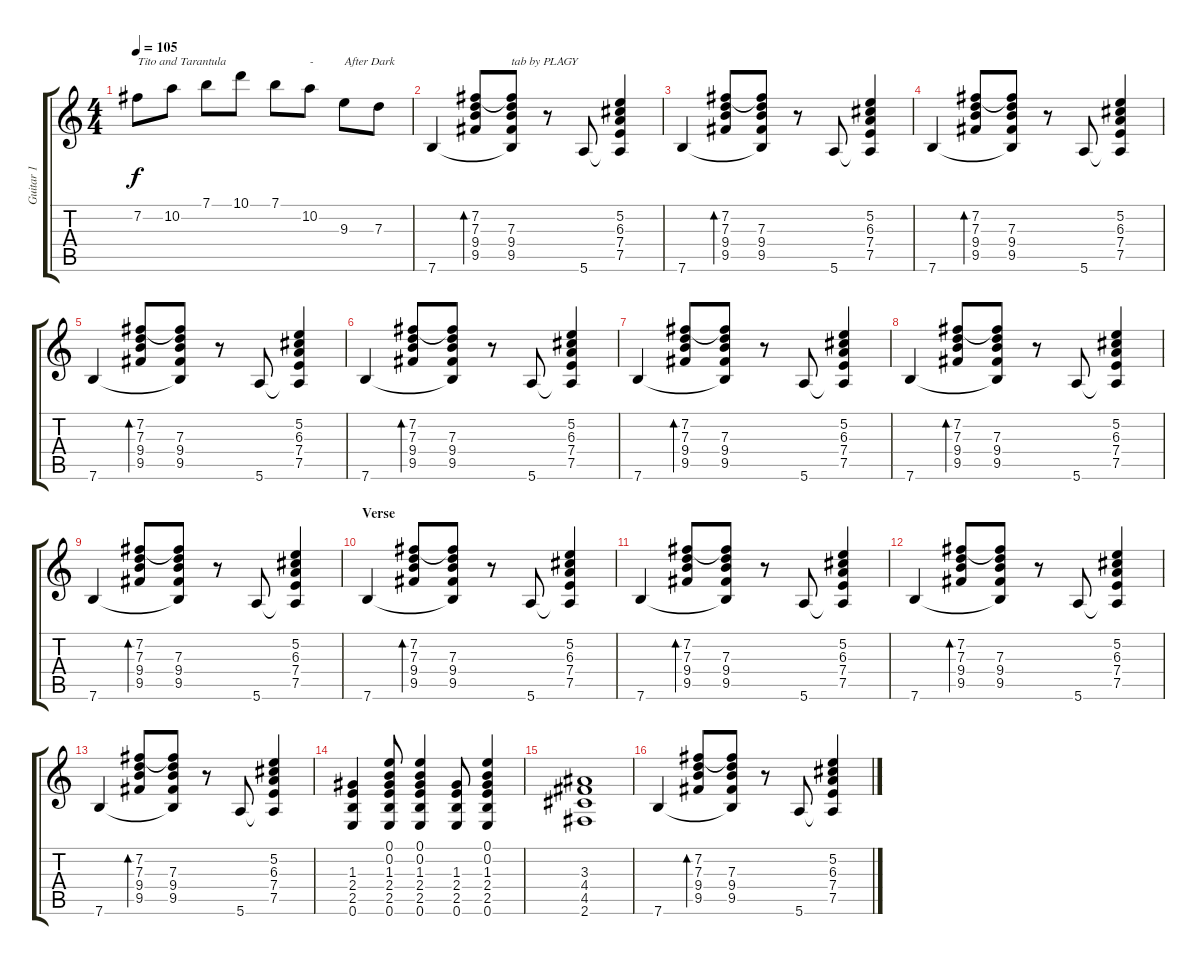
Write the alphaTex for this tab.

\track ("Guitar 1" "Guitar 1") {instrument acousticguitarsteel}
\staff {score tabs}
\tuning (E4 B3 G3 D3 A2 E2) {hide}
\ts (4 4)
\tempo 105
\clef g2
\ks c
7.2.8{txt "Tito and Tarantula" dy f instrument acousticguitarsteel} 10.2.8 7.1.8 10.1.8 7.1.8 10.2.8{txt "-"} 9.3.8{txt "After Dark"} 7.3.8 |
7.6.4 (7.2 7.3 9.4 9.5).8{bd 480} (7.2{t} 7.3 9.4 9.5 7.6{t}).8{txt "tab by PLAGY"} r.8 5.6.8 (5.2 6.3 7.4 7.5 5.6{t}).4 |
7.6.4 (7.2 7.3 9.4 9.5).8{bd 480} (7.2{t} 7.3 9.4 9.5 7.6{t}).8 r.8 5.6.8 (5.2 6.3 7.4 7.5 5.6{t}).4 |
7.6.4 (7.2 7.3 9.4 9.5).8{bd 480} (7.2{t} 7.3 9.4 9.5 7.6{t}).8 r.8 5.6.8 (5.2 6.3 7.4 7.5 5.6{t}).4 |
7.6.4 (7.2 7.3 9.4 9.5).8{bd 480} (7.2{t} 7.3 9.4 9.5 7.6{t}).8 r.8 5.6.8 (5.2 6.3 7.4 7.5 5.6{t}).4 |
7.6.4 (7.2 7.3 9.4 9.5).8{bd 480} (7.2{t} 7.3 9.4 9.5 7.6{t}).8 r.8 5.6.8 (5.2 6.3 7.4 7.5 5.6{t}).4 |
7.6.4 (7.2 7.3 9.4 9.5).8{bd 480} (7.2{t} 7.3 9.4 9.5 7.6{t}).8 r.8 5.6.8 (5.2 6.3 7.4 7.5 5.6{t}).4 |
7.6.4 (7.2 7.3 9.4 9.5).8{bd 480} (7.2{t} 7.3 9.4 9.5 7.6{t}).8 r.8 5.6.8 (5.2 6.3 7.4 7.5 5.6{t}).4 |
7.6.4 (7.2 7.3 9.4 9.5).8{bd 480} (7.2{t} 7.3 9.4 9.5 7.6{t}).8 r.8 5.6.8 (5.2 6.3 7.4 7.5 5.6{t}).4 |
\section ("" "Verse")
7.6.4 (7.2 7.3 9.4 9.5).8{bd 480} (7.2{t} 7.3 9.4 9.5 7.6{t}).8 r.8 5.6.8 (5.2 6.3 7.4 7.5 5.6{t}).4 |
7.6.4 (7.2 7.3 9.4 9.5).8{bd 480} (7.2{t} 7.3 9.4 9.5 7.6{t}).8 r.8 5.6.8 (5.2 6.3 7.4 7.5 5.6{t}).4 |
7.6.4 (7.2 7.3 9.4 9.5).8{bd 480} (7.2{t} 7.3 9.4 9.5 7.6{t}).8 r.8 5.6.8 (5.2 6.3 7.4 7.5 5.6{t}).4 |
7.6.4 (7.2 7.3 9.4 9.5).8{bd 480} (7.2{t} 7.3 9.4 9.5 7.6{t}).8 r.8 5.6.8 (5.2 6.3 7.4 7.5 5.6{t}).4 |
(1.3 2.4 2.5 0.6).4 (0.1 0.2 1.3 2.4 2.5 0.6).8 (0.1 0.2 1.3 2.4 2.5 0.6).4 (1.3 2.4 2.5 0.6).8 (0.1 0.2 1.3 2.4 2.5 0.6).4 |
(3.3 4.4 4.5 2.6).1 |
7.6.4 (7.2 7.3 9.4 9.5).8{bd 480} (7.2{t} 7.3 9.4 9.5 7.6{t}).8 r.8 5.6.8 (5.2 6.3 7.4 7.5 5.6{t}).4
